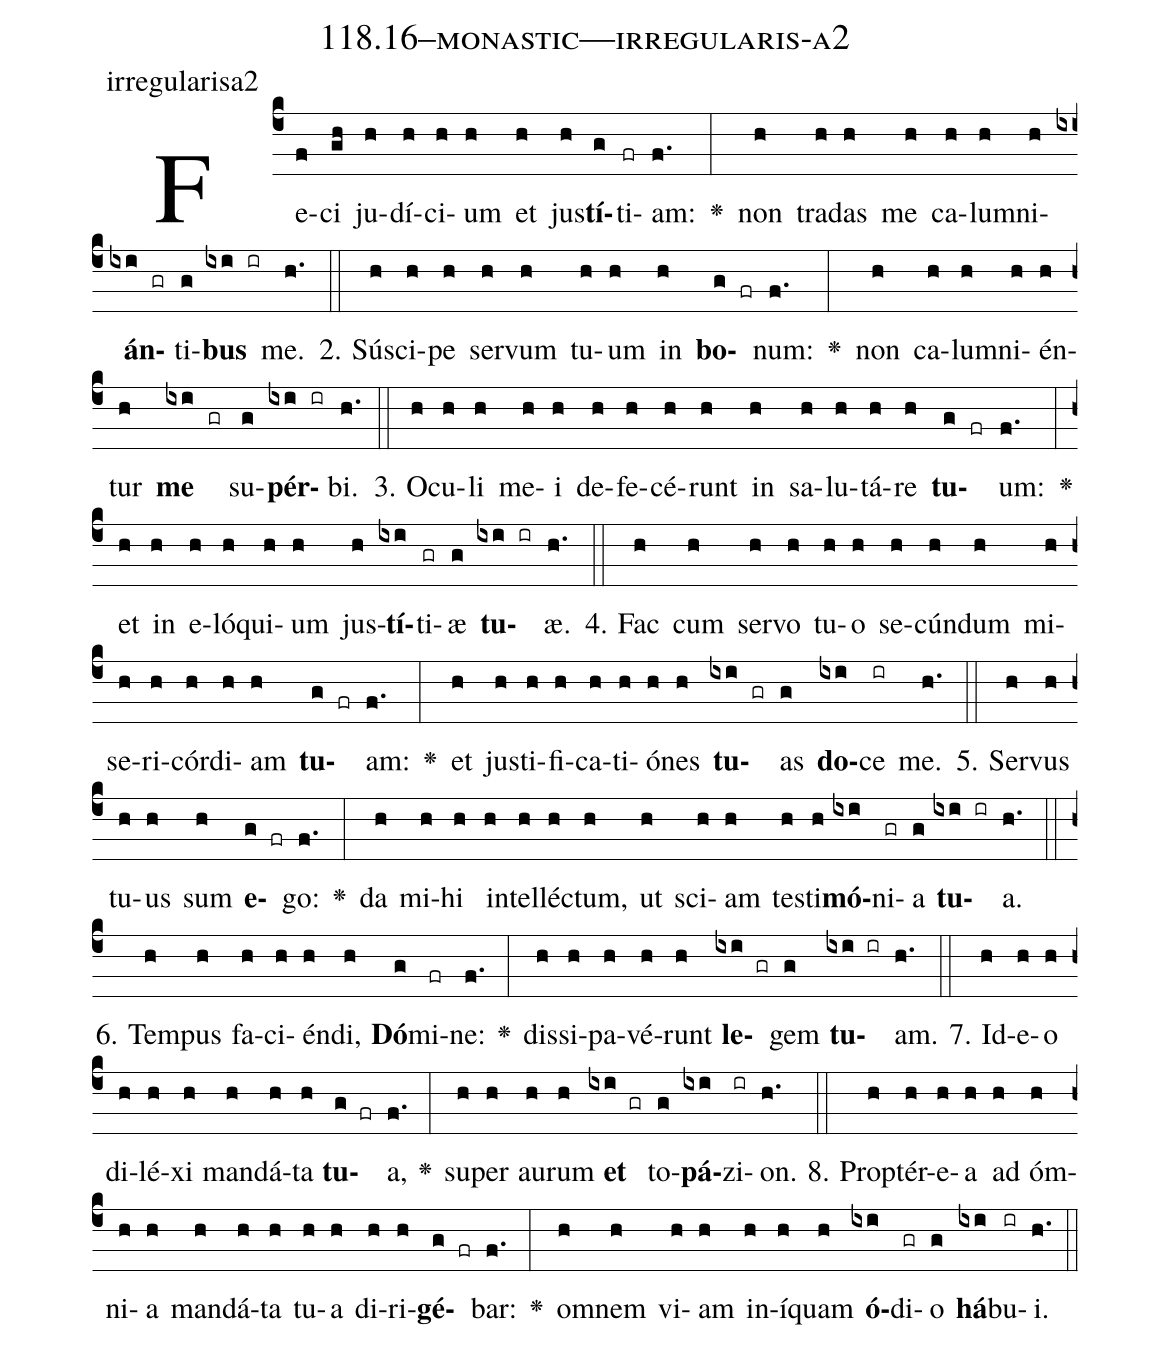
name: 118.16--monastic---irregularis-a2;
annotation: irregularisa2;
%%
(c4)Fe(f)ci(gh) ju(h)dí(h)ci(h)um(h) et(h) jus(h)<b>tí</b>(g)ti(fr)am:(f.) <v>\greheightstar</v>(:) non(h) tra(h)das(h) me(h) ca(h)lum(h)ni(h)<b>án</b>(ixi gr)ti(g)<b>bus</b>(ixi ir) me.(h.) (::)
2. Sú(h)sci(h)pe(h) ser(h)vum(h) tu(h)um(h) in(h) <b>bo</b>(g fr)num:(f.) <v>\greheightstar</v>(:) non(h) ca(h)lum(h)ni(h)én(h)tur(h) <b>me</b>(ixi gr) su(g)<b>pér</b>(ixi ir)bi.(h.) (::)
3. O(h)cu(h)li(h) me(h)i(h) de(h)fe(h)cé(h)runt(h) in(h) sa(h)lu(h)tá(h)re(h) <b>tu</b>(g fr)um:(f.) <v>\greheightstar</v>(:) et(h) in(h) e(h)ló(h)qui(h)um(h) jus(h)<b>tí</b>(ixi)ti(gr)æ(g) <b>tu</b>(ixi ir)æ.(h.) (::)
4. Fac(h) cum(h) ser(h)vo(h) tu(h)o(h) se(h)cún(h)dum(h) mi(h)se(h)ri(h)cór(h)di(h)am(h) <b>tu</b>(g fr)am:(f.) <v>\greheightstar</v>(:) et(h) jus(h)ti(h)fi(h)ca(h)ti(h)ó(h)nes(h) <b>tu</b>(ixi gr)as(g) <b>do</b>(ixi)ce(ir) me.(h.) (::)
5. Ser(h)vus(h) tu(h)us(h) sum(h) <b>e</b>(g fr)go:(f.) <v>\greheightstar</v>(:) da(h) mi(h)hi(h) in(h)tel(h)léc(h)tum,(h) ut(h) sci(h)am(h) tes(h)ti(h)<b>mó</b>(ixi)ni(gr)a(g) <b>tu</b>(ixi ir)a.(h.) (::)
6. Tem(h)pus(h) fa(h)ci(h)én(h)di,(h) <b>Dó</b>(g)mi(fr)ne:(f.) <v>\greheightstar</v>(:) dis(h)si(h)pa(h)vé(h)runt(h) <b>le</b>(ixi gr)gem(g) <b>tu</b>(ixi ir)am.(h.) (::)
7. Id(h)e(h)o(h) di(h)lé(h)xi(h) man(h)dá(h)ta(h) <b>tu</b>(g fr)a,(f.) <v>\greheightstar</v>(:) su(h)per(h) au(h)rum(h) <b>et</b>(ixi gr) to(g)<b>pá</b>(ixi)zi(ir)on.(h.) (::)
8. Prop(h)tér(h)e(h)a(h) ad(h) óm(h)ni(h)a(h) man(h)dá(h)ta(h) tu(h)a(h) di(h)ri(h)<b>gé</b>(g fr)bar:(f.) <v>\greheightstar</v>(:) om(h)nem(h) vi(h)am(h) in(h)í(h)quam(h) <b>ó</b>(ixi)di(gr)o(g) <b>há</b>(ixi)bu(ir)i.(h.) (::)
